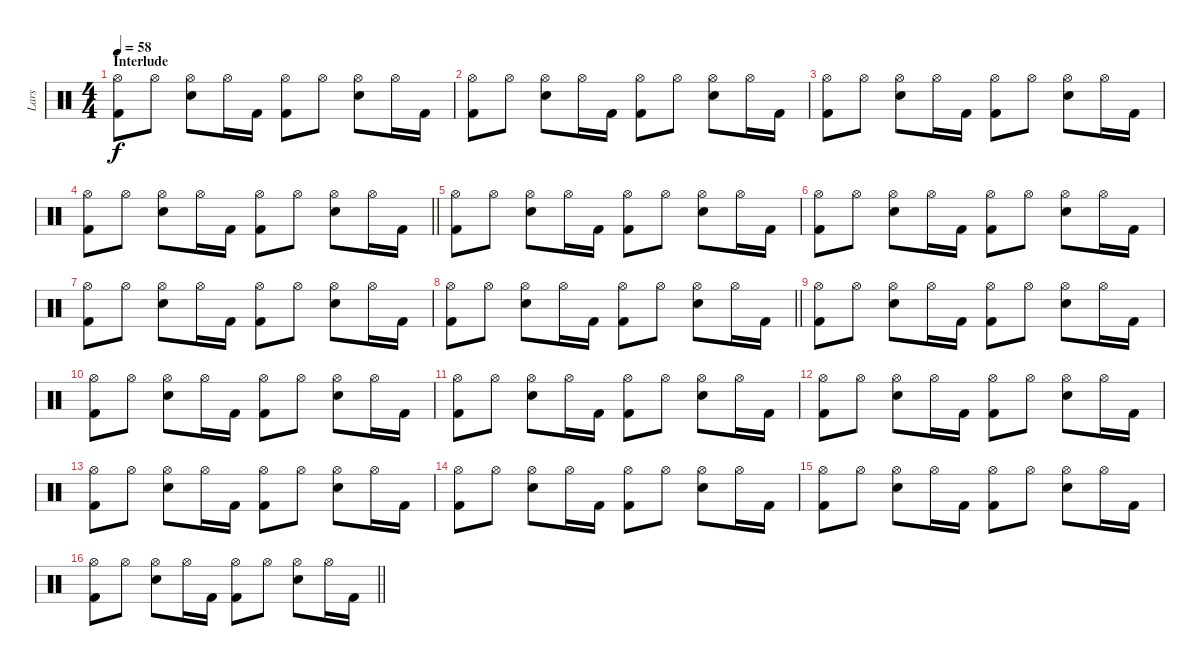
\track ("Lars " "Lars ") {instrument percussion}
\staff {score}
\articulation defaults
\ts (4 4)
\section ("" "Interlude")
\tempo 58
\clef neutral
\ks c
("Kick (hit) 2" "Hi-Hat (open)").8{dy f} "Hi-Hat (open)".8 ("Snare (hit) 2" "Hi-Hat (open)").8 "Hi-Hat (open)".16 "Kick (hit) 2".16 ("Kick (hit) 2" "Hi-Hat (open)").8 "Hi-Hat (open)".8 ("Snare (hit) 2" "Hi-Hat (open)").8 "Hi-Hat (open)".16 "Kick (hit) 2".16 |
("Kick (hit) 2" "Hi-Hat (open)").8 "Hi-Hat (open)".8 ("Snare (hit) 2" "Hi-Hat (open)").8 "Hi-Hat (open)".16 "Kick (hit) 2".16 ("Kick (hit) 2" "Hi-Hat (open)").8 "Hi-Hat (open)".8 ("Snare (hit) 2" "Hi-Hat (open)").8 "Hi-Hat (open)".16 "Kick (hit) 2".16 |
("Kick (hit) 2" "Hi-Hat (open)").8 "Hi-Hat (open)".8 ("Snare (hit) 2" "Hi-Hat (open)").8 "Hi-Hat (open)".16 "Kick (hit) 2".16 ("Kick (hit) 2" "Hi-Hat (open)").8 "Hi-Hat (open)".8 ("Snare (hit) 2" "Hi-Hat (open)").8 "Hi-Hat (open)".16 "Kick (hit) 2".16 |
\barLineRight lightlight
("Kick (hit) 2" "Hi-Hat (open)").8 "Hi-Hat (open)".8 ("Snare (hit) 2" "Hi-Hat (open)").8 "Hi-Hat (open)".16 "Kick (hit) 2".16 ("Kick (hit) 2" "Hi-Hat (open)").8 "Hi-Hat (open)".8 ("Snare (hit) 2" "Hi-Hat (open)").8 "Hi-Hat (open)".16 "Kick (hit) 2".16 |
("Kick (hit) 2" "Hi-Hat (open)").8 "Hi-Hat (open)".8 ("Snare (hit) 2" "Hi-Hat (open)").8 "Hi-Hat (open)".16 "Kick (hit) 2".16 ("Kick (hit) 2" "Hi-Hat (open)").8 "Hi-Hat (open)".8 ("Snare (hit) 2" "Hi-Hat (open)").8 "Hi-Hat (open)".16 "Kick (hit) 2".16 |
("Kick (hit) 2" "Hi-Hat (open)").8 "Hi-Hat (open)".8 ("Snare (hit) 2" "Hi-Hat (open)").8 "Hi-Hat (open)".16 "Kick (hit) 2".16 ("Kick (hit) 2" "Hi-Hat (open)").8 "Hi-Hat (open)".8 ("Snare (hit) 2" "Hi-Hat (open)").8 "Hi-Hat (open)".16 "Kick (hit) 2".16 |
("Kick (hit) 2" "Hi-Hat (open)").8 "Hi-Hat (open)".8 ("Snare (hit) 2" "Hi-Hat (open)").8 "Hi-Hat (open)".16 "Kick (hit) 2".16 ("Kick (hit) 2" "Hi-Hat (open)").8 "Hi-Hat (open)".8 ("Snare (hit) 2" "Hi-Hat (open)").8 "Hi-Hat (open)".16 "Kick (hit) 2".16 |
\barLineRight lightlight
("Kick (hit) 2" "Hi-Hat (open)").8 "Hi-Hat (open)".8 ("Snare (hit) 2" "Hi-Hat (open)").8 "Hi-Hat (open)".16 "Kick (hit) 2".16 ("Kick (hit) 2" "Hi-Hat (open)").8 "Hi-Hat (open)".8 ("Snare (hit) 2" "Hi-Hat (open)").8 "Hi-Hat (open)".16 "Kick (hit) 2".16 |
("Kick (hit) 2" "Hi-Hat (open)").8 "Hi-Hat (open)".8 ("Snare (hit) 2" "Hi-Hat (open)").8 "Hi-Hat (open)".16 "Kick (hit) 2".16 ("Kick (hit) 2" "Hi-Hat (open)").8 "Hi-Hat (open)".8 ("Snare (hit) 2" "Hi-Hat (open)").8 "Hi-Hat (open)".16 "Kick (hit) 2".16 |
("Kick (hit) 2" "Hi-Hat (open)").8 "Hi-Hat (open)".8 ("Snare (hit) 2" "Hi-Hat (open)").8 "Hi-Hat (open)".16 "Kick (hit) 2".16 ("Kick (hit) 2" "Hi-Hat (open)").8 "Hi-Hat (open)".8 ("Snare (hit) 2" "Hi-Hat (open)").8 "Hi-Hat (open)".16 "Kick (hit) 2".16 |
("Kick (hit) 2" "Hi-Hat (open)").8 "Hi-Hat (open)".8 ("Snare (hit) 2" "Hi-Hat (open)").8 "Hi-Hat (open)".16 "Kick (hit) 2".16 ("Kick (hit) 2" "Hi-Hat (open)").8 "Hi-Hat (open)".8 ("Snare (hit) 2" "Hi-Hat (open)").8 "Hi-Hat (open)".16 "Kick (hit) 2".16 |
("Kick (hit) 2" "Hi-Hat (open)").8 "Hi-Hat (open)".8 ("Snare (hit) 2" "Hi-Hat (open)").8 "Hi-Hat (open)".16 "Kick (hit) 2".16 ("Kick (hit) 2" "Hi-Hat (open)").8 "Hi-Hat (open)".8 ("Snare (hit) 2" "Hi-Hat (open)").8 "Hi-Hat (open)".16 "Kick (hit) 2".16 |
("Kick (hit) 2" "Hi-Hat (open)").8 "Hi-Hat (open)".8 ("Snare (hit) 2" "Hi-Hat (open)").8 "Hi-Hat (open)".16 "Kick (hit) 2".16 ("Kick (hit) 2" "Hi-Hat (open)").8 "Hi-Hat (open)".8 ("Snare (hit) 2" "Hi-Hat (open)").8 "Hi-Hat (open)".16 "Kick (hit) 2".16 |
("Kick (hit) 2" "Hi-Hat (open)").8 "Hi-Hat (open)".8 ("Snare (hit) 2" "Hi-Hat (open)").8 "Hi-Hat (open)".16 "Kick (hit) 2".16 ("Kick (hit) 2" "Hi-Hat (open)").8 "Hi-Hat (open)".8 ("Snare (hit) 2" "Hi-Hat (open)").8 "Hi-Hat (open)".16 "Kick (hit) 2".16 |
("Kick (hit) 2" "Hi-Hat (open)").8 "Hi-Hat (open)".8 ("Snare (hit) 2" "Hi-Hat (open)").8 "Hi-Hat (open)".16 "Kick (hit) 2".16 ("Kick (hit) 2" "Hi-Hat (open)").8 "Hi-Hat (open)".8 ("Snare (hit) 2" "Hi-Hat (open)").8 "Hi-Hat (open)".16 "Kick (hit) 2".16 |
\barLineRight lightlight
("Kick (hit) 2" "Hi-Hat (open)").8 "Hi-Hat (open)".8 ("Snare (hit) 2" "Hi-Hat (open)").8 "Hi-Hat (open)".16 "Kick (hit) 2".16 ("Kick (hit) 2" "Hi-Hat (open)").8 "Hi-Hat (open)".8 ("Snare (hit) 2" "Hi-Hat (open)").8 "Hi-Hat (open)".16 "Kick (hit) 2".16
